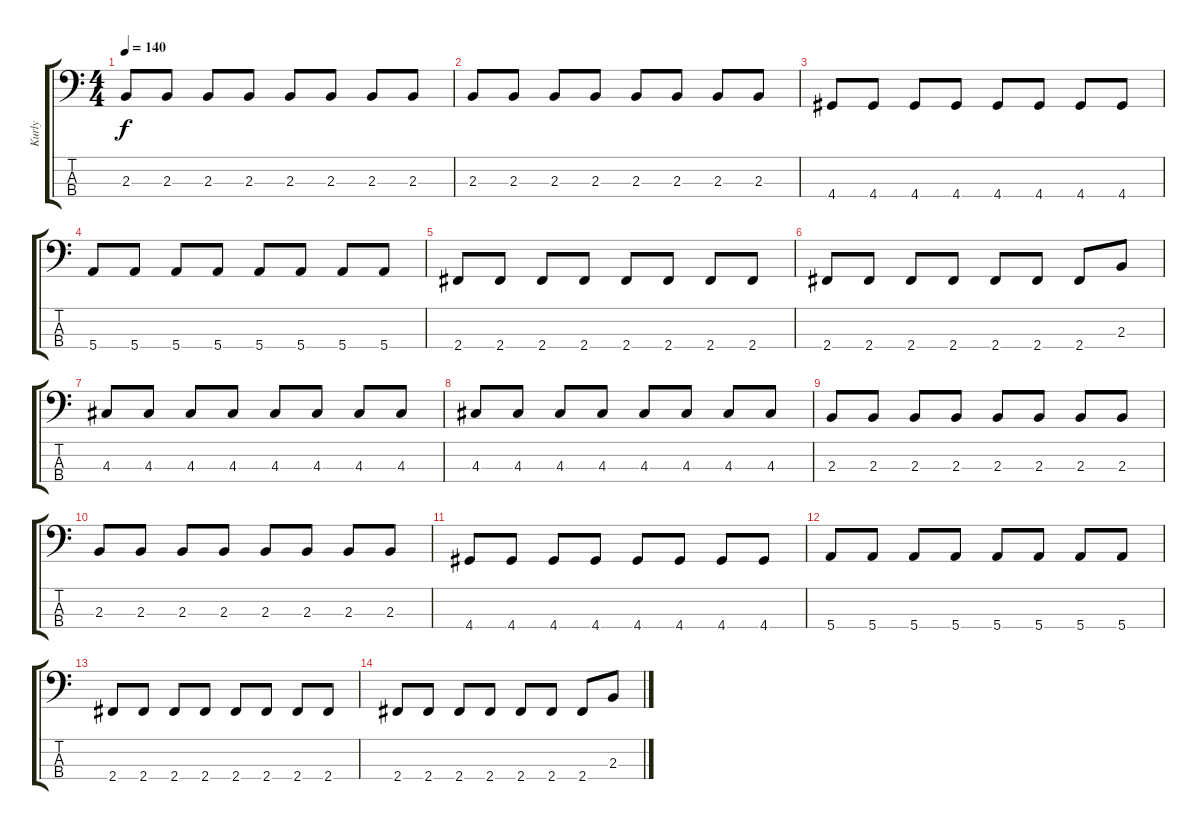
\track ("Kurly" "Kurly") {instrument electricbassfinger}
\staff {score tabs}
\tuning (G2 D2 A1 E1) {hide}
\ts (4 4)
\tempo 140
\clef f4
\ks c
2.3.8{dy f} 2.3.8 2.3.8 2.3.8 2.3.8 2.3.8 2.3.8 2.3.8 |
2.3.8 2.3.8 2.3.8 2.3.8 2.3.8 2.3.8 2.3.8 2.3.8 |
4.4.8 4.4.8 4.4.8 4.4.8 4.4.8 4.4.8 4.4.8 4.4.8 |
5.4.8 5.4.8 5.4.8 5.4.8 5.4.8 5.4.8 5.4.8 5.4.8 |
2.4.8 2.4.8 2.4.8 2.4.8 2.4.8 2.4.8 2.4.8 2.4.8 |
2.4.8 2.4.8 2.4.8 2.4.8 2.4.8 2.4.8 2.4.8 2.3.8 |
4.3.8 4.3.8 4.3.8 4.3.8 4.3.8 4.3.8 4.3.8 4.3.8 |
4.3.8 4.3.8 4.3.8 4.3.8 4.3.8 4.3.8 4.3.8 4.3.8 |
2.3.8 2.3.8 2.3.8 2.3.8 2.3.8 2.3.8 2.3.8 2.3.8 |
2.3.8 2.3.8 2.3.8 2.3.8 2.3.8 2.3.8 2.3.8 2.3.8 |
4.4.8 4.4.8 4.4.8 4.4.8 4.4.8 4.4.8 4.4.8 4.4.8 |
5.4.8 5.4.8 5.4.8 5.4.8 5.4.8 5.4.8 5.4.8 5.4.8 |
2.4.8 2.4.8 2.4.8 2.4.8 2.4.8 2.4.8 2.4.8 2.4.8 |
2.4.8 2.4.8 2.4.8 2.4.8 2.4.8 2.4.8 2.4.8 2.3.8
